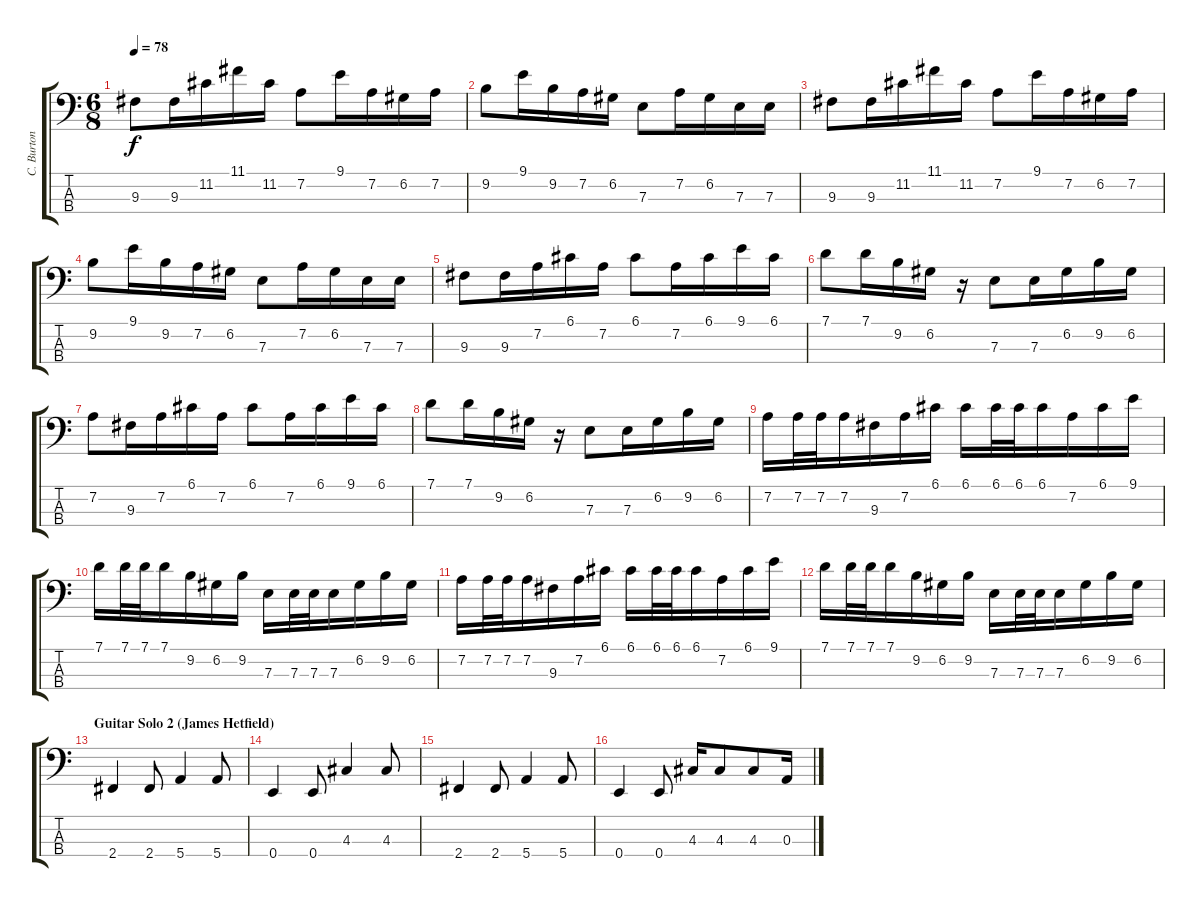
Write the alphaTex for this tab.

\track ("C. Burton" "C. Burton") {instrument electricbassfinger}
\staff {score tabs}
\tuning (G2 D2 A1 E1) {hide}
\ts (6 8)
\tempo 78
\clef f4
\ks c
9.3.8{dy f} 9.3.16 11.2.16 11.1.16 11.2.16 7.2.8 9.1.16 7.2.16 6.2.16 7.2.16 |
9.2.8 9.1.16 9.2.16 7.2.16 6.2.16 7.3.8 7.2.16 6.2.16 7.3.16 7.3.16 |
9.3.8 9.3.16 11.2.16 11.1.16 11.2.16 7.2.8 9.1.16 7.2.16 6.2.16 7.2.16 |
9.2.8 9.1.16 9.2.16 7.2.16 6.2.16 7.3.8 7.2.16 6.2.16 7.3.16 7.3.16 |
9.3.8 9.3.16 7.2.16 6.1.16 7.2.16 6.1.8 7.2.16 6.1.16 9.1.16 6.1.16 |
7.1.8 7.1.16 9.2.16 6.2.16 r.16 7.3.8 7.3.16 6.2.16 9.2.16 6.2.16 |
7.2.8 9.3.16 7.2.16 6.1.16 7.2.16 6.1.8 7.2.16 6.1.16 9.1.16 6.1.16 |
7.1.8 7.1.16 9.2.16 6.2.16 r.16 7.3.8 7.3.16 6.2.16 9.2.16 6.2.16 |
7.2.16 7.2.32 7.2.32 7.2.16 9.3.16 7.2.16 6.1.16 6.1.16 6.1.32 6.1.32 6.1.16 7.2.16 6.1.16 9.1.16 |
7.1.16 7.1.32 7.1.32 7.1.16 9.2.16 6.2.16 9.2.16 7.3.16 7.3.32 7.3.32 7.3.16 6.2.16 9.2.16 6.2.16 |
7.2.16 7.2.32 7.2.32 7.2.16 9.3.16 7.2.16 6.1.16 6.1.16 6.1.32 6.1.32 6.1.16 7.2.16 6.1.16 9.1.16 |
7.1.16 7.1.32 7.1.32 7.1.16 9.2.16 6.2.16 9.2.16 7.3.16 7.3.32 7.3.32 7.3.16 6.2.16 9.2.16 6.2.16 |
\section ("" "Guitar Solo 2 (James Hetfield)")
2.4.4 2.4.8 5.4.4 5.4.8 |
0.4.4 0.4.8 4.3.4 4.3.8 |
2.4.4 2.4.8 5.4.4 5.4.8 |
0.4.4 0.4.8 4.3.16 4.3.8 4.3.8 0.3.16
